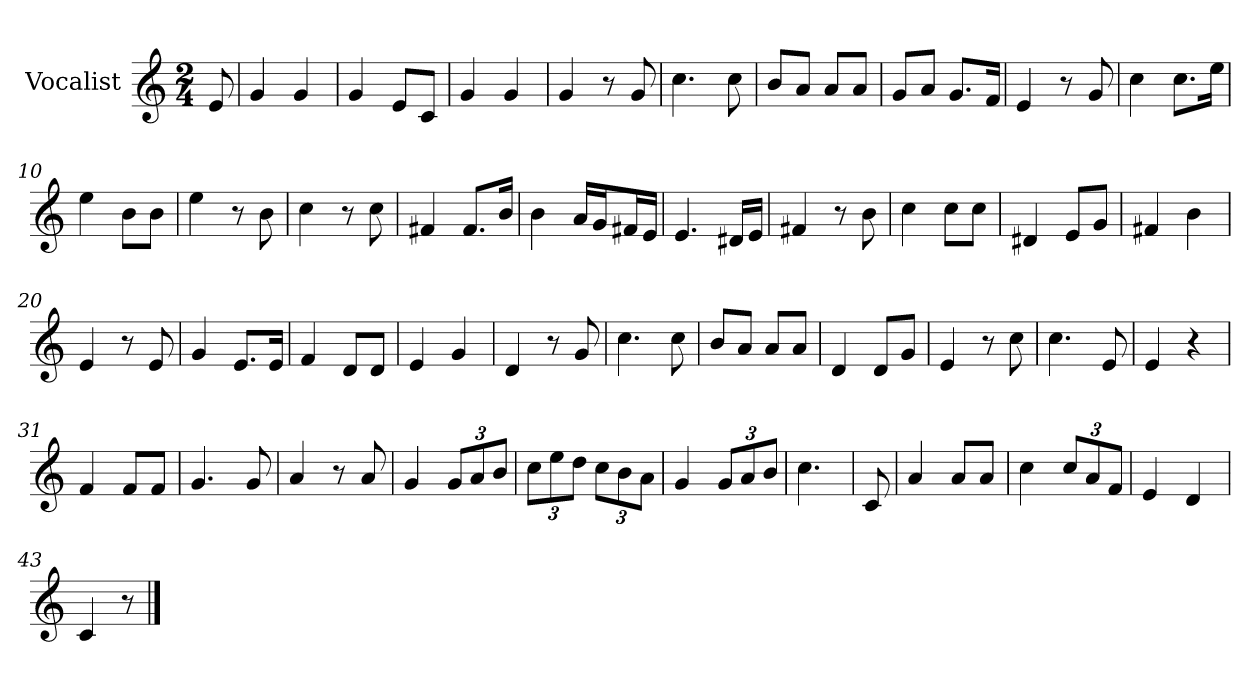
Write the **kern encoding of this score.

**kern
*part1
*staff1
*I"Vocalist
*k[]
*C:
*M2/4
=
8e
=1
4g
4g
=2
4g
8eL
8cJ
=3
4g
4g
=4
4g
8r
8g
=5
4.cc
8cc
=6
8bL
8aJ
8aL
8aJ
=7
8gL
8aJ
8.gL
16fJk
=8
4e
8r
8g
=9
4cc
8.ccL
16eeJk
=10
4ee
8bL
8bJ
=11
4ee
8r
8b
=12
4cc
8r
8cc
=13
4f#X
8.f#L
16bJk
=14
4b
16aLL
16gJ
16f#XL
16eJJ
=15
4.e
16d#XLL
16eJJ
=16
4f#X
8r
8b
=17
4cc
8ccL
8ccJ
=18
4d#X
8eL
8gJ
=19
4f#X
4b
=20
4e
8r
8e
=21
4g
8.eL
16eJk
=22
4f
8dL
8dJ
=23
4e
4g
=24
4d
8r
8g
=25
4.cc
8cc
=26
8bL
8aJ
8aL
8aJ
=27
4d
8dL
8gJ
=28
4e
8r
8cc
=29
4.cc
8e
=30
4e
4r
=31
4f
8fL
8fJ
=32
4.g
8g
=33
4a
8r
8a
=34
4g
12gL
12a
12bJ
=35
12ccL
12ee
12ddJ
12ccL
12b
12aJ
=36
4g
12gL
12a
12bJ
=37
4.cc
=39
8c
=40
4a
8aL
8aJ
=41
4cc
12ccL
12a
12fJ
=42
4e
4d
=43
4c
8r
==
*-
